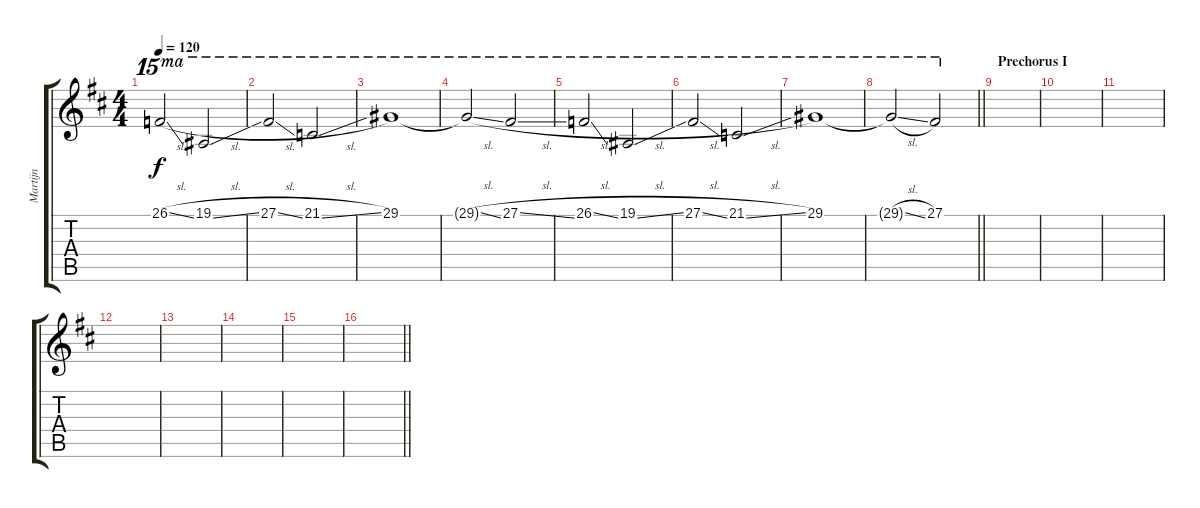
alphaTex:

\track ("Martijn" "Martijn") {instrument choiraahs}
\staff {score tabs}
\tuning (Eb4 Bb3 Gb3 Db3 Ab2 Eb2) {hide}
\ts (4 4)
\tempo 120
\clef g2
\ks bminor
26.1{sl}.2{ot 15ma dy f} 19.1{sl}.2{ot 15ma} |
27.1{sl}.2{ot 15ma} 21.1{sl}.2{ot 15ma} |
29.1.1{ot 15ma} |
29.1{sl t}.2{ot 15ma} 27.1{sl}.2{ot 15ma} |
26.1{sl}.2{ot 15ma} 19.1{sl}.2{ot 15ma} |
27.1{sl}.2{ot 15ma} 21.1{sl}.2{ot 15ma} |
29.1.1{ot 15ma} |
\barLineRight lightlight
29.1{sl t}.2{ot 15ma} 27.1.2{ot 15ma} |
\section ("" "Prechorus I")
|
|
|
|
|
|
|
\barLineRight lightlight
